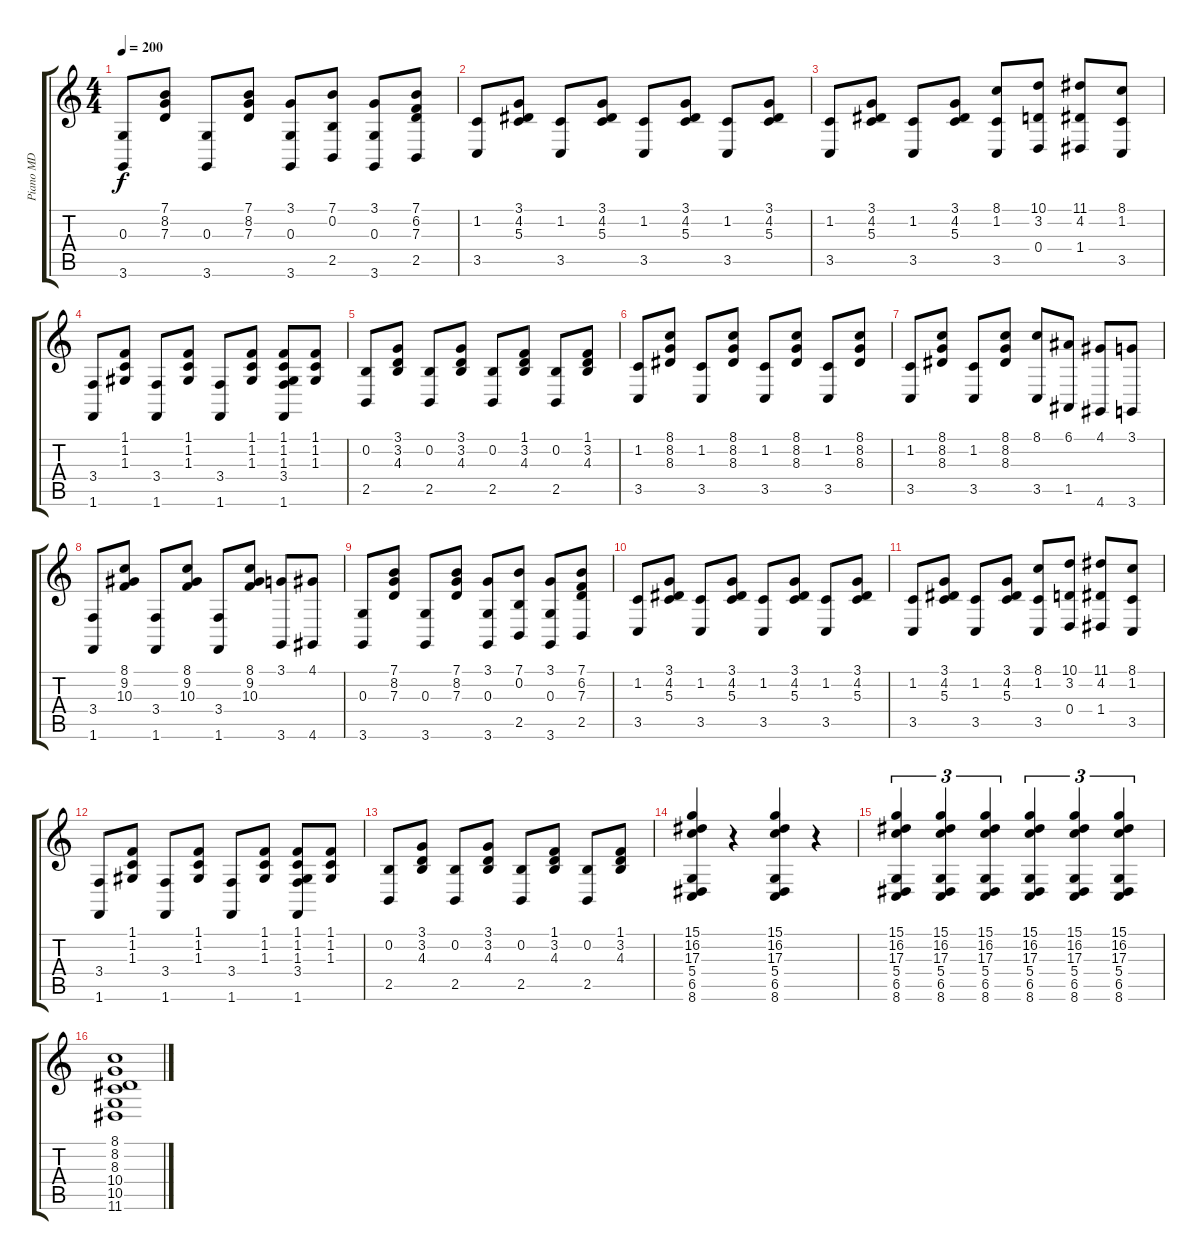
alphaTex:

\track ("Piano MD" "Piano MD") {instrument acousticgrandpiano}
\staff {score tabs}
\tuning (E4 B3 G3 D3 A2 E2) {hide}
\ts (4 4)
\tempo 200
\clef g2
\ks c
(0.3 3.6).8{dy f} (7.1 8.2 7.3).8 (0.3 3.6).8 (7.1 8.2 7.3).8 (3.1 0.3 3.6).8 (7.1 0.2 2.5).8 (3.1 0.3 3.6).8 (7.1 6.2 7.3 2.5).8 |
(1.2 3.5).8 (3.1 4.2 5.3).8 (1.2 3.5).8 (3.1 4.2 5.3).8 (1.2 3.5).8 (3.1 4.2 5.3).8 (1.2 3.5).8 (3.1 4.2 5.3).8 |
(1.2 3.5).8 (3.1 4.2 5.3).8 (1.2 3.5).8 (3.1 4.2 5.3).8 (8.1 1.2 3.5).8 (10.1 3.2 0.4).8 (11.1 4.2 1.4).8 (8.1 1.2 3.5).8 |
(3.4 1.6).8 (1.1 1.2 1.3).8 (3.4 1.6).8 (1.1 1.2 1.3).8 (3.4 1.6).8 (1.1 1.2 1.3).8 (1.1 1.2 1.3 3.4 1.6).8 (1.1 1.2 1.3).8 |
(0.2 2.5).8 (3.1 3.2 4.3).8 (0.2 2.5).8 (3.1 3.2 4.3).8 (0.2 2.5).8 (1.1 3.2 4.3).8 (0.2 2.5).8 (1.1 3.2 4.3).8 |
(1.2 3.5).8 (8.1 8.2 8.3).8 (1.2 3.5).8 (8.1 8.2 8.3).8 (1.2 3.5).8 (8.1 8.2 8.3).8 (1.2 3.5).8 (8.1 8.2 8.3).8 |
(1.2 3.5).8 (8.1 8.2 8.3).8 (1.2 3.5).8 (8.1 8.2 8.3).8 (8.1 3.5).8 (6.1 1.5).8 (4.1 4.6).8 (3.1 3.6).8 |
(3.4 1.6).8 (8.1 9.2 10.3).8 (3.4 1.6).8 (8.1 9.2 10.3).8 (3.4 1.6).8 (8.1 9.2 10.3).8 (3.1 3.6).8 (4.1 4.6).8 |
(0.3 3.6).8 (7.1 8.2 7.3).8 (0.3 3.6).8 (7.1 8.2 7.3).8 (3.1 0.3 3.6).8 (7.1 0.2 2.5).8 (3.1 0.3 3.6).8 (7.1 6.2 7.3 2.5).8 |
(1.2 3.5).8 (3.1 4.2 5.3).8 (1.2 3.5).8 (3.1 4.2 5.3).8 (1.2 3.5).8 (3.1 4.2 5.3).8 (1.2 3.5).8 (3.1 4.2 5.3).8 |
(1.2 3.5).8 (3.1 4.2 5.3).8 (1.2 3.5).8 (3.1 4.2 5.3).8 (8.1 1.2 3.5).8 (10.1 3.2 0.4).8 (11.1 4.2 1.4).8 (8.1 1.2 3.5).8 |
(3.4 1.6).8 (1.1 1.2 1.3).8 (3.4 1.6).8 (1.1 1.2 1.3).8 (3.4 1.6).8 (1.1 1.2 1.3).8 (1.1 1.2 1.3 3.4 1.6).8 (1.1 1.2 1.3).8 |
(0.2 2.5).8 (3.1 3.2 4.3).8 (0.2 2.5).8 (3.1 3.2 4.3).8 (0.2 2.5).8 (1.1 3.2 4.3).8 (0.2 2.5).8 (1.1 3.2 4.3).8 |
(15.1 16.2 17.3 5.4 6.5 8.6).4 r.4 (15.1 16.2 17.3 5.4 6.5 8.6).4 r.4 |
(15.1 16.2 17.3 5.4 6.5 8.6).4{tu (3 2)} (15.1 16.2 17.3 5.4 6.5 8.6).4{tu (3 2)} (15.1 16.2 17.3 5.4 6.5 8.6).4{tu (3 2)} (15.1 16.2 17.3 5.4 6.5 8.6).4{tu (3 2)} (15.1 16.2 17.3 5.4 6.5 8.6).4{tu (3 2)} (15.1 16.2 17.3 5.4 6.5 8.6).4{tu (3 2)} |
(8.1 8.2 8.3 10.4 10.5 11.6).1
